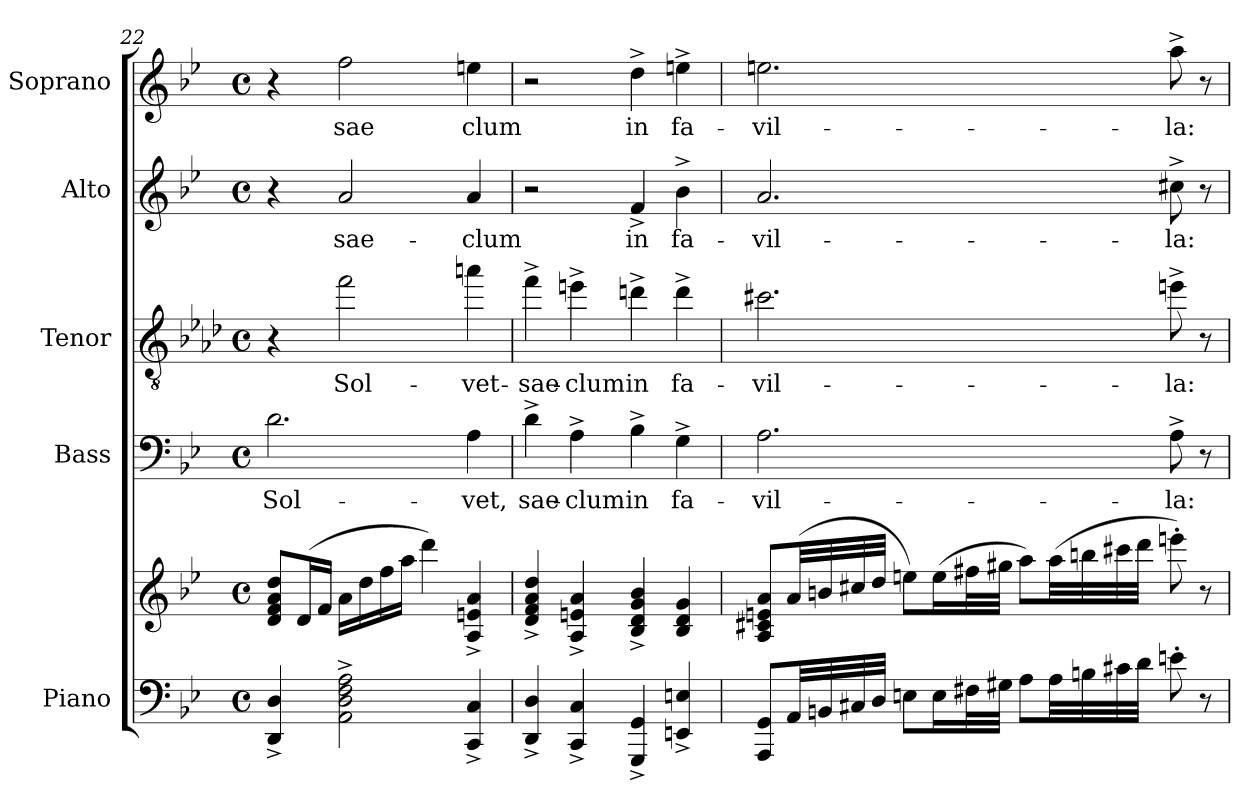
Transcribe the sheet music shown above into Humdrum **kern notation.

**kern	**kern	**kern	**text	**kern	**text	**kern	**text	**kern	**text
*part5	*part5	*part4	*part4	*part3	*part3	*part2	*part2	*part1	*part1
*staff6	*staff5	*staff4	*staff4	*staff3	*staff3	*staff2	*staff2	*staff1	*staff1
*I"Piano	*	*I"Bass	*	*I"Tenor	*	*I"Alto	*	*I"Soprano	*
*I'Pno.	*	*I'B.	*	*I'T.	*	*I'A.	*	*I'S.	*
!!LO:LB:g=z
*clefF4	*clefG2	*clefF4	*	*clefGv2	*	*clefG2	*	*clefG2	*
*	*	*	*	*ITrd8c14	*	*	*	*	*
*k[b-e-]	*k[b-e-]	*k[b-e-]	*	*k[b-e-a-d-]	*	*k[b-e-]	*	*k[b-e-]	*
*M4/4	*M4/4	*M4/4	*	*M4/4	*	*M4/4	*	*M4/4	*
*met(c)	*met(c)	*met(c)	*	*met(c)	*	*met(c)	*	*met(c)	*
=22	=22	=22	=22	=22	=22	=22	=22	=22	=22
4DD/^ 4D/^	8d/ 8f/ 8a/ 8dd/L	2.d\	Sol-	4r	.	4r	.	4r	.
.	(16d/L	.	.	.	.	.	.	.	.
.	16f/JJ	.	.	.	.	.	.	.	.
2AA\^ 2D\^ 2F\^ 2A\^	16a\LL	.	.	2fi\	Sol-	2a/	sae-	2ff\	sae
.	16dd\	.	.	.	.	.	.	.	.
.	16ff\	.	.	.	.	.	.	.	.
.	16aa\JJ	.	.	.	.	.	.	.	.
.	4ddd\)	.	.	.	.	.	.	.	.
4CC/^ 4C/^	4A/^ 4en/^ 4a/^	4A\	-vet,	4ani\	-vet-	4a/	-clum	4een\	-clum
=23	=23	=23	=23	=23	=23	=23	=23	=23	=23
4DD/^ 4D/^	4d/^ 4f/^ 4a/^ 4dd/^	4d^\	sae-	4f^i\	sae-	2r	.	2r	.
4CC/^ 4C/^	4A/^ 4en/^ 4a/^	4A^\	-clum	4en^i\	-clum	.	.	.	.
4GGG/^ 4GG/^	4B-/^ 4d/^ 4g/^ 4b-/^	4B-^\	in	4dn^i\	in	4f^/	in	4dd^\	in
4EEn/^ 4En/^	4B-/ 4d/ 4g/	4G^\	fa-	4d^i\	fa-	4b-^\	fa-	4een^\	fa-
=24	=24	=24	=24	=24	=24	=24	=24	=24	=24
8AAA/ 8GG/L	8A/ 8c#X/ 8en/ 8a/L	2.A\	-vil-	2.c#Xi\	-vil-	2.a/	-vil-	2.een\	-vil-
32AA/LL	(32a/LL	.	.	.	.	.	.	.	.
32BBn/	32bn/	.	.	.	.	.	.	.	.
32C#X/	32cc#X/	.	.	.	.	.	.	.	.
32D/JJJ	32dd/JJJ	.	.	.	.	.	.	.	.
8En\L	8een\L)	.	.	.	.	.	.	.	.
16E\L	(16ee\L	.	.	.	.	.	.	.	.
32F#X\L	32ff#X\L	.	.	.	.	.	.	.	.
32G#X\JJJ	32gg#X\JJJ	.	.	.	.	.	.	.	.
8A\L	8aa\L)	.	.	.	.	.	.	.	.
32A\LL	(32aa\LL	.	.	.	.	.	.	.	.
32Bn\	32bbn\	.	.	.	.	.	.	.	.
32c#X\	32ccc#X\	.	.	.	.	.	.	.	.
32d\JJJ	32ddd\JJJ	.	.	.	.	.	.	.	.
8en'\	8eeen'\)	8A^\	-la:	8en^i\	-la:	8cc#X^\	-la:	8aa^\	-la:
8r	8r	8r	.	8r	.	8r	.	8r	.
=	=	=	=	=	=	=	=	=	=
*-	*-	*-	*-	*-	*-	*-	*-	*-	*-
